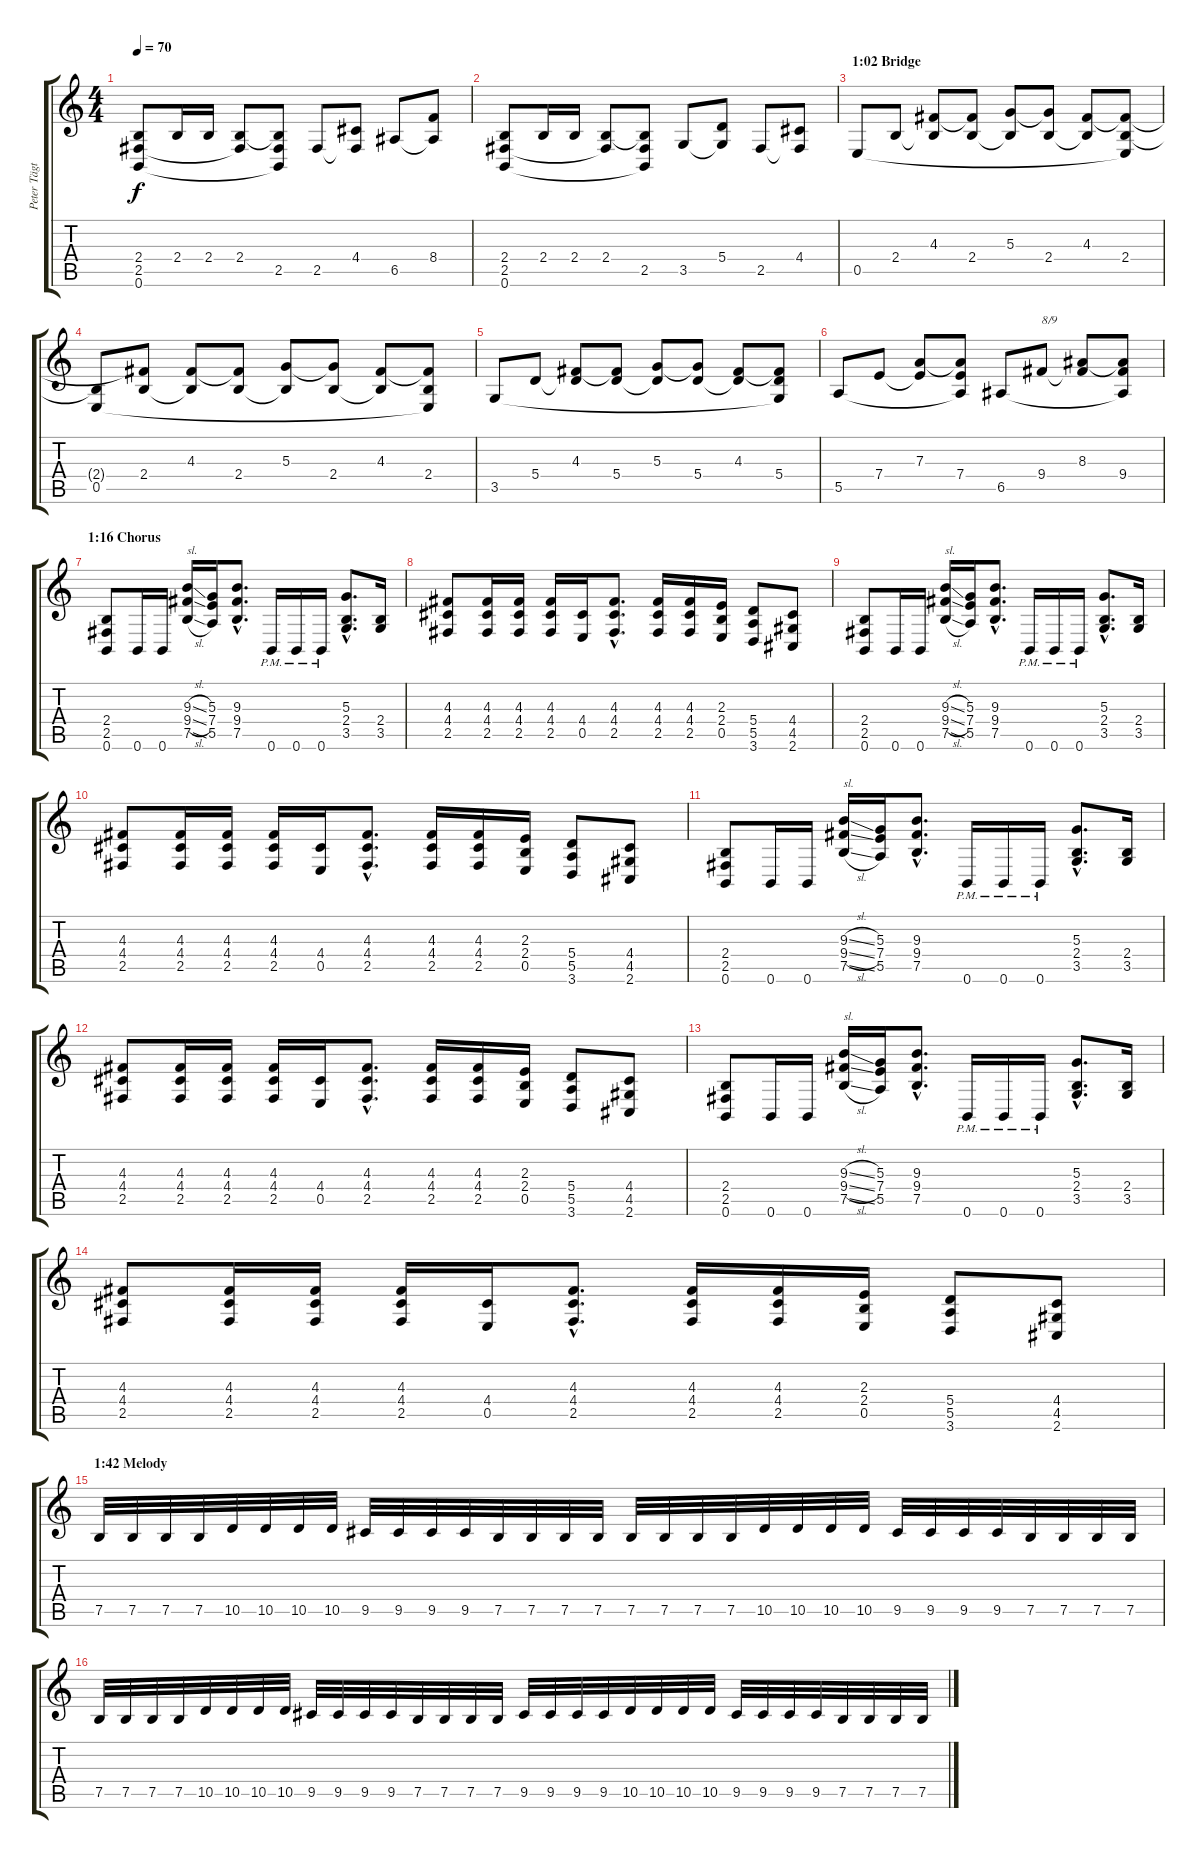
\track ("Peter Tägtgren (Lead Guitar)" "Peter Tägt") {instrument distortionguitar}
\staff {score tabs}
\tuning (B3 Gb3 D3 A2 E2 B1) {hide}
\ts (4 4)
\tempo 70
\clef g2
\ks c
(2.4 2.5 0.6).8{dy f} 2.4.16 2.4.16 (2.4 2.5{t}).8 (2.4{t} 2.5 0.6{t}).8 2.5.8 (4.4 2.5{t}).8 6.5.8 (8.4 6.5{t}).8 |
(2.4 2.5 0.6).8 2.4.16 2.4.16 (2.4 2.5{t}).8 (2.4{t} 2.5 0.6{t}).8 3.5.8 (5.4 3.5{t}).8 2.5.8 (4.4 2.5{t}).8 |
\section ("" "1:02 Bridge")
0.5.8 2.4.8 (4.3 2.4{t}).8 (4.3{t} 2.4).8 (5.3 2.4{t}).8 (5.3{t} 2.4).8 (4.3 2.4{t}).8 (4.3{t} 2.4 0.5{t}).8 |
(2.4{t} 0.5).8 (4.3{t} 2.4).8 (4.3 2.4{t}).8 (4.3{t} 2.4).8 (5.3 2.4{t}).8 (5.3{t} 2.4).8 (4.3 2.4{t}).8 (4.3{t} 2.4 0.5{t}).8 |
3.5.8 5.4.8 (4.3 5.4{t}).8 (4.3{t} 5.4).8 (5.3 5.4{t}).8 (5.3{t} 5.4).8 (4.3 5.4{t}).8 (4.3{t} 5.4 3.5{t}).8 |
5.5.8 7.4.8 (7.3 7.4{t}).8 (7.3{t} 7.4 5.5{t}).8 6.5.8 9.4.8{txt "8/9"} (8.3 9.4{t}).8 (8.3{t} 9.4 6.5{t}).8 |
\section ("" "1:16 Chorus")
(2.4 2.5 0.6).8 0.6.16 0.6.16 (9.3{sl} 9.4{sl} 7.5{sl}).16{txt "sl."} (5.3 7.4 5.5).16 (9.3{hac} 9.4{hac} 7.5{hac}).8{d} 0.6{pm}.16 0.6{pm}.16 0.6{pm}.16 (5.3{hac} 2.4{hac} 3.5{hac}).8{d} (2.4 3.5).16 |
(4.3 4.4 2.5).8 (4.3 4.4 2.5).16 (4.3 4.4 2.5).16 (4.3 4.4 2.5).16 (4.4 0.5).16 (4.3{hac} 4.4{hac} 2.5{hac}).8{d} (4.3 4.4 2.5).16 (4.3 4.4 2.5).16 (2.3 2.4 0.5).16 (5.4 5.5 3.6).8 (4.4 4.5 2.6).8 |
(2.4 2.5 0.6).8 0.6.16 0.6.16 (9.3{sl} 9.4{sl} 7.5{sl}).16{txt "sl."} (5.3 7.4 5.5).16 (9.3{hac} 9.4{hac} 7.5{hac}).8{d} 0.6{pm}.16 0.6{pm}.16 0.6{pm}.16 (5.3{hac} 2.4{hac} 3.5{hac}).8{d} (2.4 3.5).16 |
(4.3 4.4 2.5).8 (4.3 4.4 2.5).16 (4.3 4.4 2.5).16 (4.3 4.4 2.5).16 (4.4 0.5).16 (4.3{hac} 4.4{hac} 2.5{hac}).8{d} (4.3 4.4 2.5).16 (4.3 4.4 2.5).16 (2.3 2.4 0.5).16 (5.4 5.5 3.6).8 (4.4 4.5 2.6).8 |
(2.4 2.5 0.6).8 0.6.16 0.6.16 (9.3{sl} 9.4{sl} 7.5{sl}).16{txt "sl."} (5.3 7.4 5.5).16 (9.3{hac} 9.4{hac} 7.5{hac}).8{d} 0.6{pm}.16 0.6{pm}.16 0.6{pm}.16 (5.3{hac} 2.4{hac} 3.5{hac}).8{d} (2.4 3.5).16 |
(4.3 4.4 2.5).8 (4.3 4.4 2.5).16 (4.3 4.4 2.5).16 (4.3 4.4 2.5).16 (4.4 0.5).16 (4.3{hac} 4.4{hac} 2.5{hac}).8{d} (4.3 4.4 2.5).16 (4.3 4.4 2.5).16 (2.3 2.4 0.5).16 (5.4 5.5 3.6).8 (4.4 4.5 2.6).8 |
(2.4 2.5 0.6).8 0.6.16 0.6.16 (9.3{sl} 9.4{sl} 7.5{sl}).16{txt "sl."} (5.3 7.4 5.5).16 (9.3{hac} 9.4{hac} 7.5{hac}).8{d} 0.6{pm}.16 0.6{pm}.16 0.6{pm}.16 (5.3{hac} 2.4{hac} 3.5{hac}).8{d} (2.4 3.5).16 |
(4.3 4.4 2.5).8 (4.3 4.4 2.5).16 (4.3 4.4 2.5).16 (4.3 4.4 2.5).16 (4.4 0.5).16 (4.3{hac} 4.4{hac} 2.5{hac}).8{d} (4.3 4.4 2.5).16 (4.3 4.4 2.5).16 (2.3 2.4 0.5).16 (5.4 5.5 3.6).8 (4.4 4.5 2.6).8 |
\section ("" "1:42 Melody")
7.5.32 7.5.32 7.5.32 7.5.32 10.5.32 10.5.32 10.5.32 10.5.32 9.5.32 9.5.32 9.5.32 9.5.32 7.5.32 7.5.32 7.5.32 7.5.32 7.5.32 7.5.32 7.5.32 7.5.32 10.5.32 10.5.32 10.5.32 10.5.32 9.5.32 9.5.32 9.5.32 9.5.32 7.5.32 7.5.32 7.5.32 7.5.32 |
7.5.32 7.5.32 7.5.32 7.5.32 10.5.32 10.5.32 10.5.32 10.5.32 9.5.32 9.5.32 9.5.32 9.5.32 7.5.32 7.5.32 7.5.32 7.5.32 9.5.32 9.5.32 9.5.32 9.5.32 10.5.32 10.5.32 10.5.32 10.5.32 9.5.32 9.5.32 9.5.32 9.5.32 7.5.32 7.5.32 7.5.32 7.5.32
